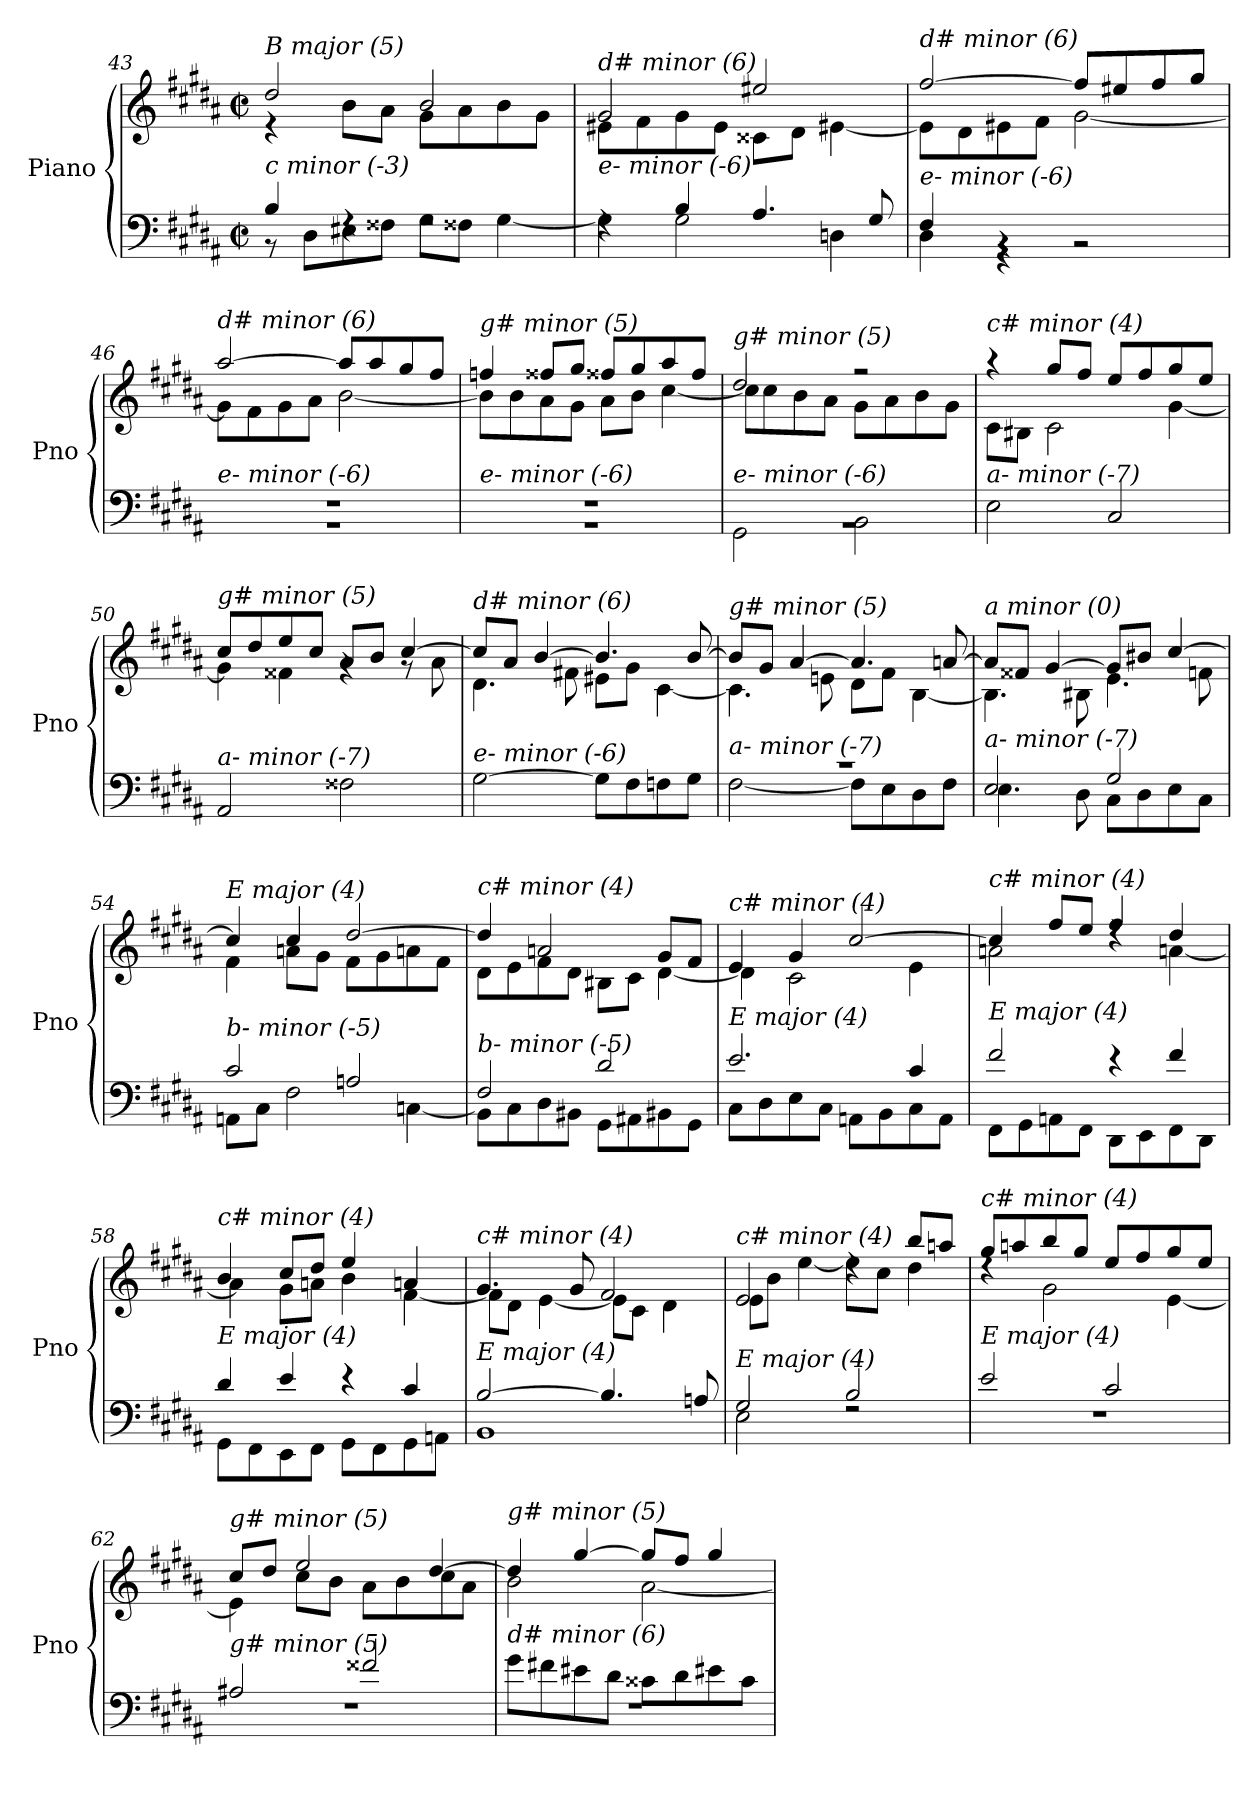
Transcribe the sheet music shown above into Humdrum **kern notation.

**kern	**kern
*part1	*part1
*staff2	*staff1
*I"Piano	*
*I'Pno	*
*clefF4	*clefG2
*k[f#c#g#d#a#]	*k[f#c#g#d#a#]
*M2/2	*M2/2
*met(c|)	*met(c|)
=43	=43
*^	*^
!	!	!LO:TX:i:t=B major (5)	!
!LO:TX:i:t=c minor (-3)	!	!	!
4B/	8r	2dd#/	4r
.	8D#\L	.	.
4rF	8E#Xi\	.	8b\L
.	8F##X\J	.	8a#\J
2rF	8G#\L	2b/	8g#\L
.	8F##X\J	.	8a#\
.	[4G#\	.	8b\
.	.	.	8g#\J
=44	=44	=44	=44
!	!	!LO:TX:i:t=d# minor (6)	!
!LO:TX:i:t=e- minor (-6)	!	!	!
4rF	4G#\]	2g#/	8e#X\L
.	.	.	8f#\
4B/	2G#\	.	8g#\
.	.	.	8e#\J
4.A#/	.	2ee#X/	8c##X\L
.	.	.	8d#\J
.	4Dnj\	.	[4e#X\
8G#/	.	.	.
=45	=45	=45	=45
!	!	!LO:TX:i:t=d# minor (6)	!
!LO:TX:i:t=e- minor (-6)	!	!	!
4F#/	4D#\	[2ff#/	8e#\L]
.	.	.	8d#\
4rBB	4r	.	8e#X\
.	.	.	8f#\J
2rBB	2r	8ff#/L]	[2g#\
.	.	8ee#X/	.
.	.	8ff#/	.
.	.	8gg#/J	.
=46	=46	=46	=46
!	!	!LO:TX:i:t=d# minor (6)	!
!LO:TX:i:t=e- minor (-6)	!	!	!
1rBB	1rF	[2aa#/	8g#\L]
.	.	.	8f#\
.	.	.	8g#\
.	.	.	8a#\J
.	.	8aa#/L]	[2b\
.	.	8aa#/	.
.	.	8gg#/	.
.	.	8ff#/J	.
!!LO:LB:g=z	!!
=47	=47	=47	=47
!	!	!LO:TX:i:t=g# minor (5)	!
!LO:TX:i:t=e- minor (-6)	!	!	!
1rBB	1rF	4ffnj/	8b\L]
.	.	.	8b\
.	.	8ff##X/L	8a#\
.	.	8gg#/J	8g#\J
.	.	8ff##X/L	8a#\L
.	.	8gg#/	8b\J
.	.	8aa#/	[4cc#\
.	.	8ff##/J	.
=48	=48	=48	=48
!	!	!LO:TX:i:t=g# minor (5)	!
!LO:TX:i:t=e- minor (-6)	!	!	!
1rBB	2GG#\	2dd#/	8cc#\L]
.	.	.	8cc#\
.	.	.	8b\
.	.	.	8a#\J
.	2BB\	2r	8g#\L
.	.	.	8a#\
.	.	.	8b\
.	.	.	8g#\J
*v	*v	*	*
=49	=49	=49
!	!LO:TX:i:t=c# minor (4)	!
!LO:TX:i:t=a- minor (-7)	!	!
2E\	4r	8c#\L
.	.	8B#X\J
.	8gg#/L	2c#\
.	8ff#/J	.
2C#/	8ee/L	.
.	8ff#/	.
.	8gg#/	[4g#\
.	8ee/J	.
=50	=50	=50
!	!LO:TX:i:t=g# minor (5)	!
!LO:TX:i:t=a- minor (-7)	!	!
2AA#/	8cc#/L	4g#\]
.	8dd#/	.
.	8ee/	4f##X\
.	8cc#/J	.
2F##X\	8a#/L	4rg
.	8b/J	.
.	[4cc#/	8rg
.	.	8a#\
=51	=51	=51
!	!LO:TX:i:t=d# minor (6)	!
!LO:TX:i:t=e- minor (-6)	!	!
[2G#\	8cc#/L]	4.d#\
.	8a#/J	.
.	[4b/	.
.	.	8f#X\
8G#\L]	4.b/]	8e#X\L
8F#\	.	8g#\J
8Fnj\	.	[4c#\
8G#\J	[8b/	.
!!LO:LB:g=z	!!
=52	=52	=52
*^	*	*
!	!	!LO:TX:i:t=g# minor (5)	!
!LO:TX:i:t=a- minor (-7)	!	!	!
1r	[2F#\	8b/L]	4.c#\]
.	.	8g#/J	.
.	.	[4a#/	.
.	.	.	8en\
.	8F#\L]	4.a#/]	8d#\L
.	8E\	.	8f#\J
.	8D#\	.	[4B\
.	8F#\J	[8an/	.
=53	=53	=53	=53
!	!	!LO:TX:i:t=a minor (0)	!
!LO:TX:i:t=a- minor (-7)	!	!	!
2E/	4.E\	8a/L]	4.B\]
.	.	8f##X/J	.
.	.	[4g#/	.
.	8D#\	.	8B#X\
2G#/	8C#\L	8g#/L]	4.e\
.	8D#\	8b#X/J	.
.	8E\	[4cc#/	.
.	8C#\J	.	8fnj\
=54	=54	=54	=54
!	!	!LO:TX:i:t=E major (4)	!
!LO:TX:i:t=b- minor (-5)	!	!	!
2c#/	8AAn\L	4cc#/]	4f#\
.	8C#\J	.	.
.	2F#\	4cc#/	8an\L
.	.	.	8g#\J
2An/	.	[2dd#/	8f#\L
.	.	.	8g#\
.	[4Cnj\	.	8an\
.	.	.	8f#\J
=55	=55	=55	=55
!	!	!LO:TX:i:t=c# minor (4)	!
!LO:TX:i:t=b- minor (-5)	!	!	!
2F#/	8BB#\L]	4dd#/]	8d#\L
.	8C#\	.	8e\
.	8D#\	2an/	8f#\
.	8BB#X\J	.	8d#\J
2d#/	8GG#\L	.	8B#X\L
.	8AA#X\	.	8c#\J
.	8BB#X\	8g#/L	[4d#\
.	8GG#\J	8f#/J	.
!!LO:PB:g=z	!!
=56	=56	=56	=56
!	!	!LO:TX:i:t=c# minor (4)	!
!LO:TX:i:t=E major (4)	!	!	!
2.e/	8C#\L	4e/	4d#\]
.	8D#\	.	.
.	8E\	4g#/	2c#\
.	8C#\J	.	.
.	8AAn\L	[2cc#/	.
.	8BB\	.	.
4c#/	8C#\	.	4e\
.	8AA\J	.	.
=57	=57	=57	=57
!	!	!LO:TX:i:t=c# minor (4)	!
!LO:TX:i:t=E major (4)	!	!	!
2f#/	8FF#\L	4cc#/]	2an\
.	8GG#\	.	.
.	8AAn\	8ff#/L	.
.	8FF#\J	8ee/J	.
4r	8DD#\L	4ff#/	4rdd
.	8EE\	.	.
4f#/	8FF#\	4dd#/	[4an\
.	8DD#\J	.	.
=58	=58	=58	=58
!	!	!LO:TX:i:t=c# minor (4)	!
!LO:TX:i:t=E major (4)	!	!	!
4d#/	8GG#\L	4b/	4a\]
.	8FF#\	.	.
4e/	8EE\	8cc#/L	8g#\L
.	8FF#\J	8dd#/J	8an\J
4r	8GG#\L	4ee/	4b\
.	8FF#\	.	.
4c#/	8GG#\	4an/	[4f#\
.	8AAn\J	.	.
=59	=59	=59	=59
!	!	!LO:TX:i:t=c# minor (4)	!
!LO:TX:i:t=E major (4)	!	!	!
[2B/	1BB	4.g#/	8f#\L]
.	.	.	8d#\J
.	.	.	[4e\
.	.	8g#/	.
4.B/]	.	2f#/	8e\L]
.	.	.	8c#\J
.	.	.	4d#\
8An/	.	.	.
!!LO:LB:g=z	!!
=60	=60	=60	=60
!	!	!LO:TX:i:t=c# minor (4)	!
!LO:TX:i:t=E major (4)	!	!	!
2G#/	2E\	2e/	8e\L
.	.	.	8b\J
.	.	.	[4ee\
2B/	2rF	4rdd	8ee\L]
.	.	.	8cc#\J
.	.	8bb/L	4dd#\
.	.	8aan/J	.
=61	=61	=61	=61
!	!	!LO:TX:i:t=c# minor (4)	!
!LO:TX:i:t=E major (4)	!	!	!
2e/	1rF	8gg#/L	4rdd
.	.	8aan/	.
.	.	8bb/	2g#\
.	.	8gg#/J	.
2c#/	.	8ee/L	.
.	.	8ff#/	.
.	.	8gg#/	[4e\
.	.	8ee/J	.
=62	=62	=62	=62
!	!	!LO:TX:i:t=g# minor (5)	!
!LO:TX:i:t=g# minor (5)	!	!	!
2A#X/	1rF	8cc#/L	4e\]
.	.	8dd#/J	.
.	.	2ee/	8cc#\L
.	.	.	8b\J
2f##X/	.	.	8a#\L
.	.	.	8b\
.	.	[4dd#/	8cc#\
.	.	.	8a#\J
=63	=63	=63	=63
!	!	!LO:TX:i:t=g# minor (5)	!
!LO:TX:i:t=d# minor (6)	!	!	!
8g#\L	1rF	4dd#/]	2b\
8f#X\	.	.	.
8e#X\	.	[4gg#/	.
8d#\J	.	.	.
8c##X\L	.	8gg#/L]	[2a#\
8d#\	.	8ff#/J	.
8e#X\	.	4gg#/	.
8c##\J	.	.	.
*v	*v	*	*
*	*v	*v
=	=
*-	*-
